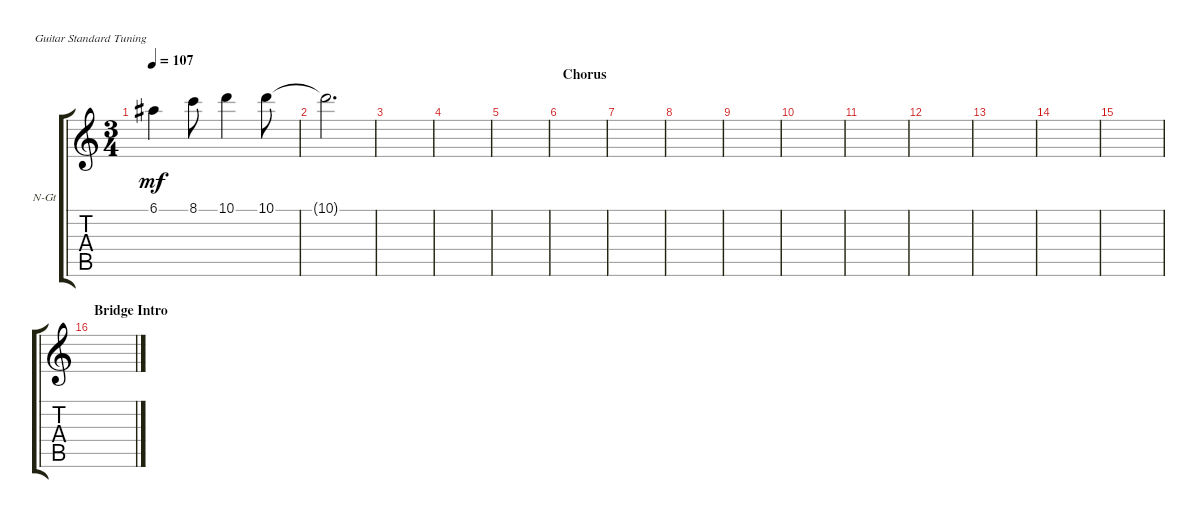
\defaultSystemsLayout 4
\bracketExtendMode groupsimilarinstruments
\firstSystemTrackNameOrientation horizontal
\otherSystemsTrackNameOrientation horizontal
\track ("Nylon Guitar" "N-Gt") {instrument acousticguitarnylon}
\staff {score tabs}
\tuning (E4 B3 G3 D3 A2 E2)
\ts (3 4)
\tempo 107
\clef g2
\ks c
6.1{t}.4{dy mf} 8.1.8 10.1.4 10.1.8 |
10.1{t}.2{d} |
|
|
|
\section ("" "Chorus")
|
|
|
|
|
|
|
|
|
|
\section ("" "Bridge Intro")
